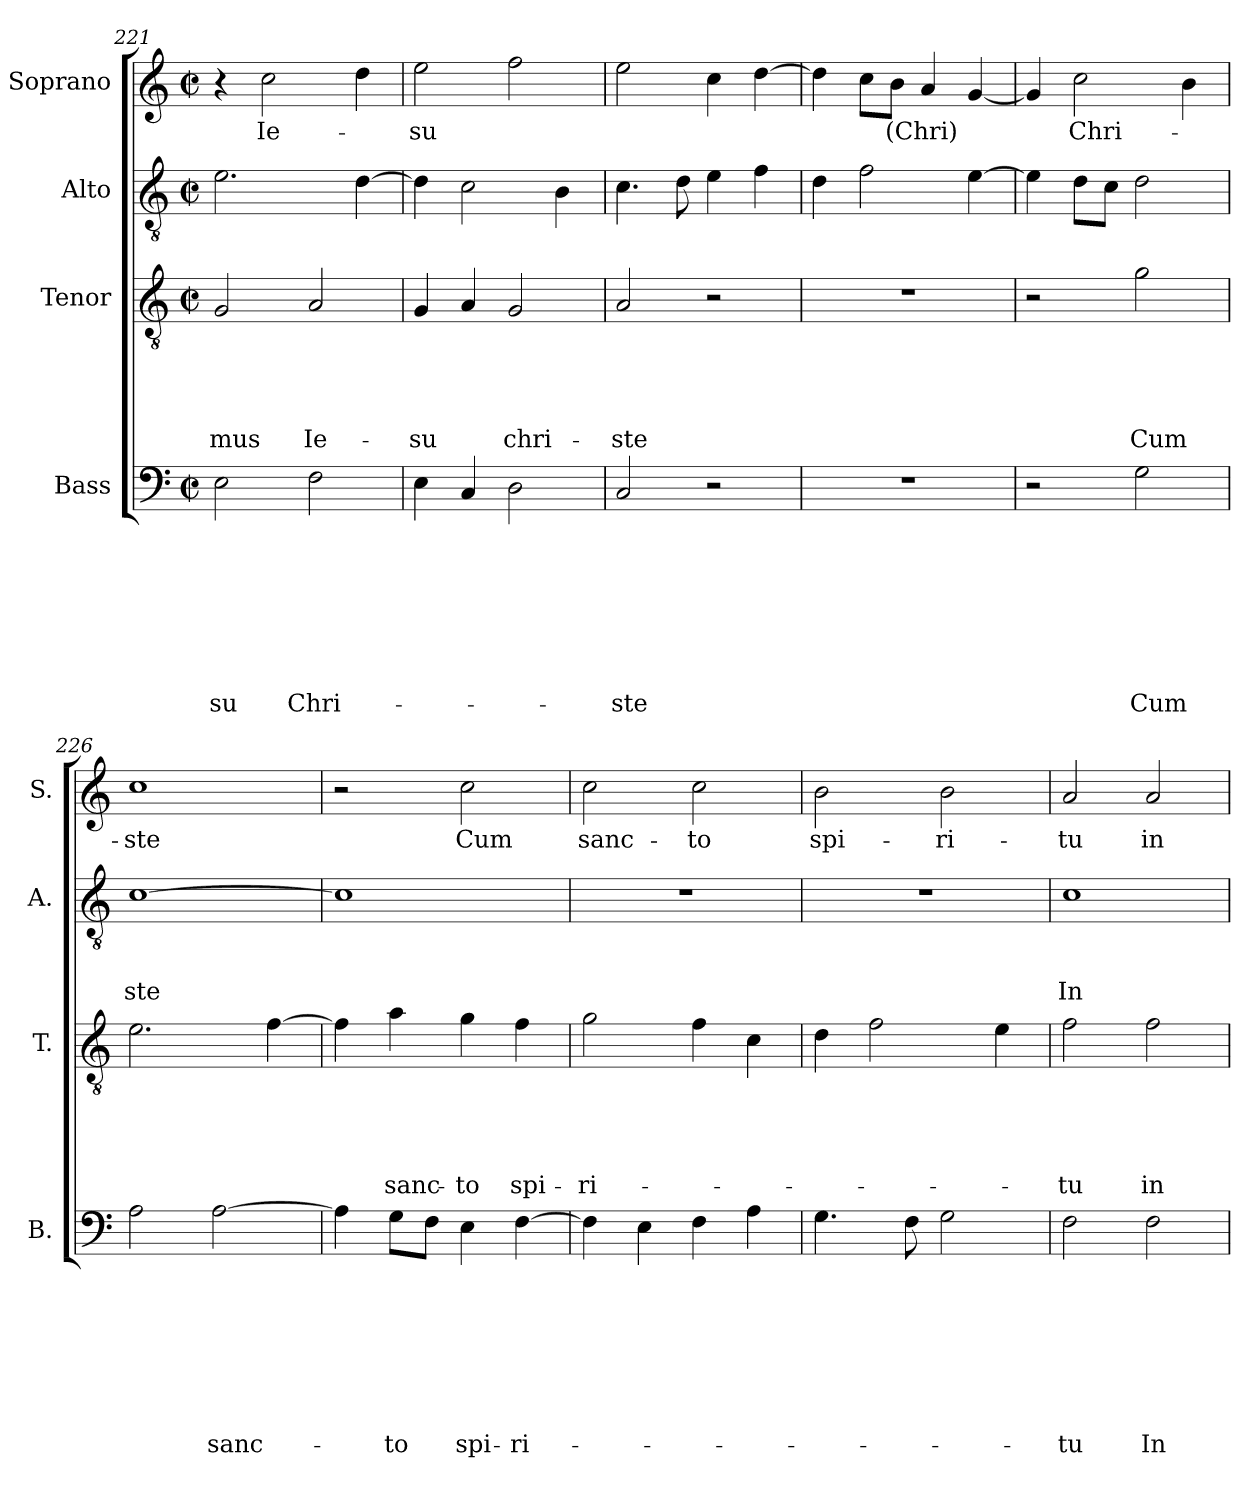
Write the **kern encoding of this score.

**kern	**text	**text	**text	**text	**text	**text	**text	**text	**kern	**text	**text	**text	**text	**text	**kern	**text	**text	**text	**kern	**text
*part4	*part4	*part4	*part4	*part4	*part4	*part4	*part4	*part4	*part3	*part3	*part3	*part3	*part3	*part3	*part2	*part2	*part2	*part2	*part1	*part1
*staff4	*staff4	*staff4	*staff4	*staff4	*staff4	*staff4	*staff4	*staff4	*staff3	*staff3	*staff3	*staff3	*staff3	*staff3	*staff2	*staff2	*staff2	*staff2	*staff1	*staff1
*I"Bass	*	*	*	*	*	*	*	*	*I"Tenor	*	*	*	*	*	*I"Alto	*	*	*	*I"Soprano	*
*I'B.	*	*	*	*	*	*	*	*	*I'T.	*	*	*	*	*	*I'A.	*	*	*	*I'S.	*
*clefF4	*	*	*	*	*	*	*	*	*clefGv2	*	*	*	*	*	*clefGv2	*	*	*	*clefG2	*
*k[]	*	*	*	*	*	*	*	*	*k[]	*	*	*	*	*	*k[]	*	*	*	*k[]	*
*C:	*	*	*	*	*	*	*	*	*C:	*	*	*	*	*	*C:	*	*	*	*C:	*
*M2/2	*	*	*	*	*	*	*	*	*M2/2	*	*	*	*	*	*M2/2	*	*	*	*M2/2	*
*met(c|)	*	*	*	*	*	*	*	*	*met(c|)	*	*	*	*	*	*met(c|)	*	*	*	*met(c|)	*
=221	=221	=221	=221	=221	=221	=221	=221	=221	=221	=221	=221	=221	=221	=221	=221	=221	=221	=221	=221	=221
!	!	!	!	!	!	!	!	!LO:LY:b	!	!	!	!	!	!LO:LY:b	!	!	!	!	!	!
2E\	.	.	.	.	.	.	.	-su	2G/	.	.	.	.	-mus	2.e\	.	.	.	4r	.
!	!	!	!	!	!	!	!	!	!	!	!	!	!	!	!	!	!	!	!	!LO:LY:b
.	.	.	.	.	.	.	.	.	.	.	.	.	.	.	.	.	.	.	2cc\	Ie-
!	!	!	!	!	!	!	!	!LO:LY:b	!	!	!	!	!	!LO:LY:b	!	!	!	!	!	!
2F\	.	.	.	.	.	.	.	Chri-	2A/	.	.	.	.	Ie-	.	.	.	.	.	.
.	.	.	.	.	.	.	.	.	.	.	.	.	.	.	[>4d\	.	.	.	4dd\	.
=222	=222	=222	=222	=222	=222	=222	=222	=222	=222	=222	=222	=222	=222	=222	=222	=222	=222	=222	=222	=222
!	!	!	!	!	!	!	!	!	!	!	!	!	!	!LO:LY:b	!	!	!	!	!	!LO:LY:b
4E\	.	.	.	.	.	.	.	.	4G/	.	.	.	.	-su	4d\]	.	.	.	2ee\	-su
4C/	.	.	.	.	.	.	.	.	4A/	.	.	.	.	.	2c\	.	.	.	.	.
!	!	!	!	!	!	!	!	!	!	!	!	!	!	!LO:LY:b	!	!	!	!	!	!
2D\	.	.	.	.	.	.	.	.	2G/	.	.	.	.	chri-	.	.	.	.	2ff\	.
.	.	.	.	.	.	.	.	.	.	.	.	.	.	.	4B\	.	.	.	.	.
!!LO:LB:g=z
=223	=223	=223	=223	=223	=223	=223	=223	=223	=223	=223	=223	=223	=223	=223	=223	=223	=223	=223	=223	=223
!	!	!	!	!	!	!	!	!LO:LY:b	!	!	!	!	!	!LO:LY:b	!	!	!	!	!	!
2C/	.	.	.	.	.	.	.	-ste	2A/	.	.	.	.	-ste	4.c\	.	.	.	2ee\	.
.	.	.	.	.	.	.	.	.	.	.	.	.	.	.	8d\	.	.	.	.	.
2r	.	.	.	.	.	.	.	.	2r	.	.	.	.	.	4e\	.	.	.	4cc\	.
.	.	.	.	.	.	.	.	.	.	.	.	.	.	.	4f\	.	.	.	[>4dd\	.
=224	=224	=224	=224	=224	=224	=224	=224	=224	=224	=224	=224	=224	=224	=224	=224	=224	=224	=224	=224	=224
1r	.	.	.	.	.	.	.	.	1r	.	.	.	.	.	4d\	.	.	.	4dd\]	.
.	.	.	.	.	.	.	.	.	.	.	.	.	.	.	2f\	.	.	.	8cc\L	.
!	!	!	!	!	!	!	!	!	!	!	!	!	!	!	!	!	!	!	!	!LO:LY:b
.	.	.	.	.	.	.	.	.	.	.	.	.	.	.	.	.	.	.	8b\J	(Chri)
.	.	.	.	.	.	.	.	.	.	.	.	.	.	.	.	.	.	.	4a/	.
.	.	.	.	.	.	.	.	.	.	.	.	.	.	.	[>4e\	.	.	.	[<4g/	.
=225	=225	=225	=225	=225	=225	=225	=225	=225	=225	=225	=225	=225	=225	=225	=225	=225	=225	=225	=225	=225
2r	.	.	.	.	.	.	.	.	2r	.	.	.	.	.	4e\]	.	.	.	4g/]	.
!	!	!	!	!	!	!	!	!	!	!	!	!	!	!	!	!	!	!	!	!LO:LY:b
.	.	.	.	.	.	.	.	.	.	.	.	.	.	.	8d\L	.	.	.	2cc\	Chri-
.	.	.	.	.	.	.	.	.	.	.	.	.	.	.	8c\J	.	.	.	.	.
!	!	!	!	!	!	!	!	!LO:LY:b	!	!	!	!	!	!LO:LY:b	!	!	!	!	!	!
2G\	.	.	.	.	.	.	.	Cum	2g\	.	.	.	.	Cum	2d\	.	.	.	.	.
.	.	.	.	.	.	.	.	.	.	.	.	.	.	.	.	.	.	.	4b\	.
=226	=226	=226	=226	=226	=226	=226	=226	=226	=226	=226	=226	=226	=226	=226	=226	=226	=226	=226	=226	=226
!	!	!	!	!	!	!	!	!	!	!	!	!	!	!	!	!	!	!LO:LY:b	!	!LO:LY:b
2A\	.	.	.	.	.	.	.	.	2.e\	.	.	.	.	.	[>1c	.	.	-ste	1cc	-ste
!	!	!	!	!	!	!	!	!LO:LY:b	!	!	!	!	!	!	!	!	!	!	!	!
[>2A\	.	.	.	.	.	.	.	sanc-	.	.	.	.	.	.	.	.	.	.	.	.
.	.	.	.	.	.	.	.	.	[>4f\	.	.	.	.	.	.	.	.	.	.	.
=227	=227	=227	=227	=227	=227	=227	=227	=227	=227	=227	=227	=227	=227	=227	=227	=227	=227	=227	=227	=227
4A\]	.	.	.	.	.	.	.	.	4f\]	.	.	.	.	.	1c]	.	.	.	2r	.
!	!	!	!	!	!	!	!	!LO:LY:b	!	!	!	!	!	!LO:LY:b	!	!	!	!	!	!
8G\L	.	.	.	.	.	.	.	-to	4a\	.	.	.	.	sanc-	.	.	.	.	.	.
8F\J	.	.	.	.	.	.	.	.	.	.	.	.	.	.	.	.	.	.	.	.
!	!	!	!	!	!	!	!	!LO:LY:b	!	!	!	!	!	!LO:LY:b	!	!	!	!	!	!LO:LY:b
4E\	.	.	.	.	.	.	.	spi-	4g\	.	.	.	.	-to	.	.	.	.	2cc\	Cum
!	!	!	!	!	!	!	!	!LO:LY:b	!	!	!	!	!	!LO:LY:b	!	!	!	!	!	!
[>4F\	.	.	.	.	.	.	.	-ri-	4f\	.	.	.	.	spi-	.	.	.	.	.	.
=228	=228	=228	=228	=228	=228	=228	=228	=228	=228	=228	=228	=228	=228	=228	=228	=228	=228	=228	=228	=228
!	!	!	!	!	!	!	!	!	!	!	!	!	!	!LO:LY:b	!	!	!	!	!	!LO:LY:b
4F\]	.	.	.	.	.	.	.	.	2g\	.	.	.	.	-ri-	1r	.	.	.	2cc\	sanc-
4E\	.	.	.	.	.	.	.	.	.	.	.	.	.	.	.	.	.	.	.	.
!	!	!	!	!	!	!	!	!	!	!	!	!	!	!	!	!	!	!	!	!LO:LY:b
4F\	.	.	.	.	.	.	.	.	4f\	.	.	.	.	.	.	.	.	.	2cc\	-to
4A\	.	.	.	.	.	.	.	.	4c\	.	.	.	.	.	.	.	.	.	.	.
=229	=229	=229	=229	=229	=229	=229	=229	=229	=229	=229	=229	=229	=229	=229	=229	=229	=229	=229	=229	=229
!	!	!	!	!	!	!	!	!	!	!	!	!	!	!	!	!	!	!	!	!LO:LY:b
4.G\	.	.	.	.	.	.	.	.	4d\	.	.	.	.	.	1r	.	.	.	2b\	spi-
.	.	.	.	.	.	.	.	.	2f\	.	.	.	.	.	.	.	.	.	.	.
8F\	.	.	.	.	.	.	.	.	.	.	.	.	.	.	.	.	.	.	.	.
!	!	!	!	!	!	!	!	!	!	!	!	!	!	!	!	!	!	!	!	!LO:LY:b
2G\	.	.	.	.	.	.	.	.	.	.	.	.	.	.	.	.	.	.	2b\	-ri-
.	.	.	.	.	.	.	.	.	4e\	.	.	.	.	.	.	.	.	.	.	.
!!LO:PB:g=z
=230	=230	=230	=230	=230	=230	=230	=230	=230	=230	=230	=230	=230	=230	=230	=230	=230	=230	=230	=230	=230
!	!	!	!	!	!	!	!	!LO:LY:b	!	!	!	!	!	!LO:LY:b	!	!	!	!LO:LY:b	!	!LO:LY:b
2F\	.	.	.	.	.	.	.	-tu	2f\	.	.	.	.	-tu	1c	.	.	In	2a/	-tu
!	!	!	!	!	!	!	!	!LO:LY:b	!	!	!	!	!	!LO:LY:b	!	!	!	!	!	!LO:LY:b
2F\	.	.	.	.	.	.	.	In	2f\	.	.	.	.	in	.	.	.	.	2a/	in
=	=	=	=	=	=	=	=	=	=	=	=	=	=	=	=	=	=	=	=	=
*-	*-	*-	*-	*-	*-	*-	*-	*-	*-	*-	*-	*-	*-	*-	*-	*-	*-	*-	*-	*-
